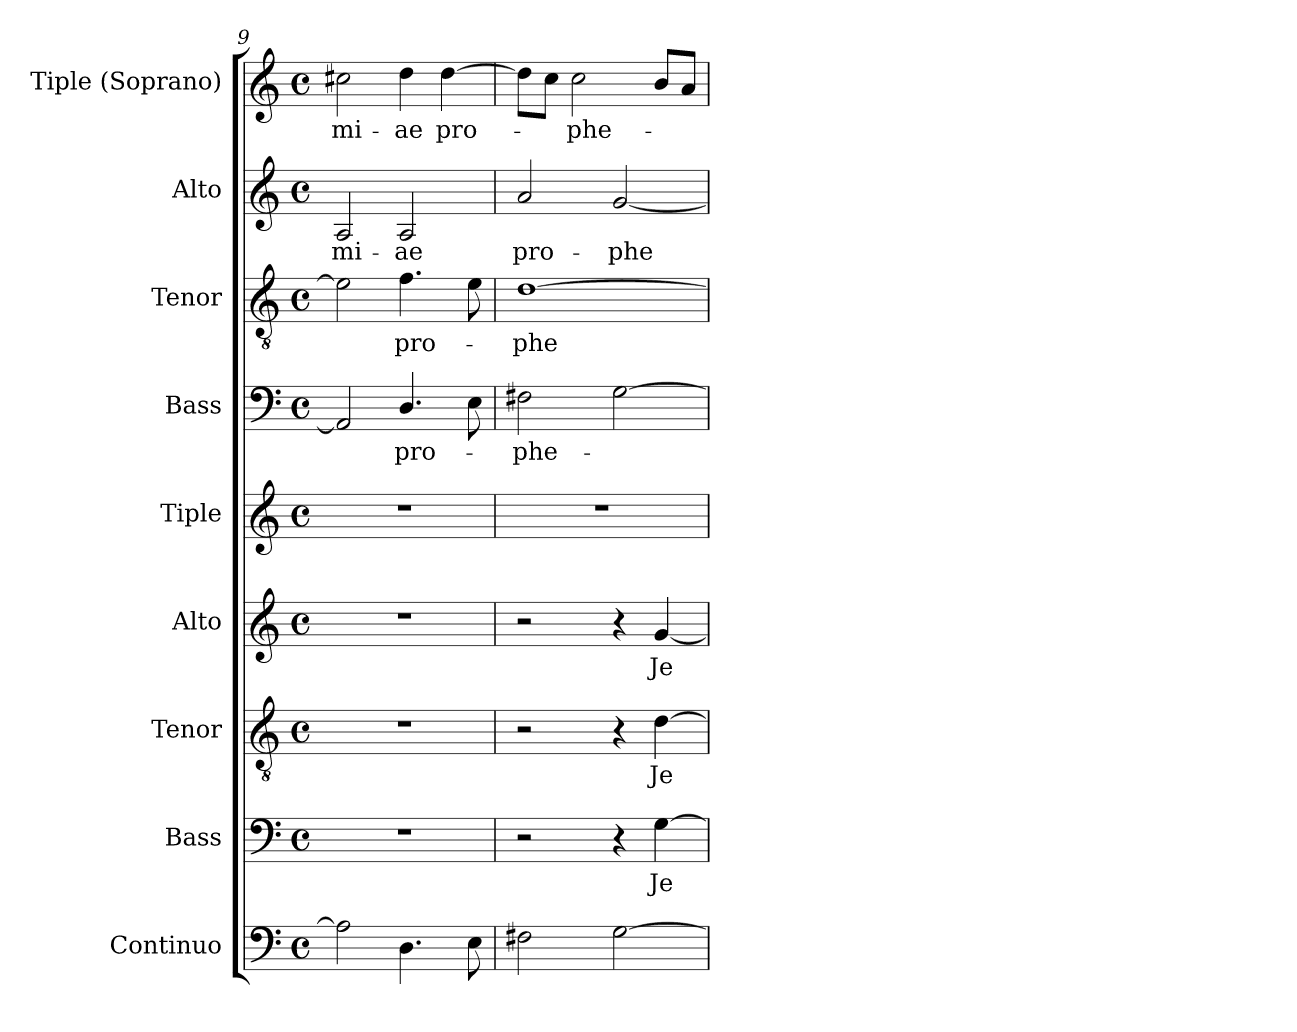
**kern	**kern	**text	**kern	**text	**kern	**text	**kern	**kern	**text	**kern	**text	**kern	**text	**kern	**text
*part9	*part8	*part8	*part7	*part7	*part6	*part6	*part5	*part4	*part4	*part3	*part3	*part2	*part2	*part1	*part1
*staff9	*staff8	*staff8	*staff7	*staff7	*staff6	*staff6	*staff5	*staff4	*staff4	*staff3	*staff3	*staff2	*staff2	*staff1	*staff1
*I"Continuo	*I"Bass	*	*I"Tenor	*	*I"Alto	*	*I"Tiple	*I"Bass	*	*I"Tenor	*	*I"Alto	*	*I"Tiple (Soprano)	*
*I'Cont.	*I'B.	*	*I'T.	*	*I'A.	*	*	*I'B.	*	*I'T.	*	*I'A.	*	*I'S.	*
*clefF4	*clefF4	*	*clefGv2	*	*clefG2	*	*clefG2	*clefF4	*	*clefGv2	*	*clefG2	*	*clefG2	*
*	*	*	*ITrd7c12	*	*	*	*	*	*	*ITrd7c12	*	*	*	*	*
*k[]	*k[]	*	*k[]	*	*k[]	*	*k[]	*k[]	*	*k[]	*	*k[]	*	*k[]	*
*C:	*C:	*	*C:	*	*C:	*	*C:	*C:	*	*C:	*	*C:	*	*C:	*
*M4/4	*M4/4	*	*M4/4	*	*M4/4	*	*M4/4	*M4/4	*	*M4/4	*	*M4/4	*	*M4/4	*
*met(c)	*met(c)	*	*met(c)	*	*met(c)	*	*met(c)	*met(c)	*	*met(c)	*	*met(c)	*	*met(c)	*
=9	=9	=9	=9	=9	=9	=9	=9	=9	=9	=9	=9	=9	=9	=9	=9
!	!	!	!	!	!	!	!	!	!	!	!	!	!LO:LY:b:color=#000000	!	!
!	!	!	!	!	!	!	!	!	!	!	!	!	!	!	!LO:LY:b:color=#000000
2Ai\]	1r	.	1r	.	1r	.	1r	2AAi/]	.	2Ei\]	.	2Ai/	-mi-	2cc#Xi\	-mi-
!	!	!	!	!	!	!	!	!	!LO:LY:b:color=#000000	!	!	!	!	!	!
!	!	!	!	!	!	!	!	!	!	!	!LO:LY:b:color=#000000	!	!	!	!
!	!	!	!	!	!	!	!	!	!	!	!	!	!LO:LY:b:color=#000000	!	!
!	!	!	!	!	!	!	!	!	!	!	!	!	!	!	!LO:LY:b:color=#000000
4.Di\	.	.	.	.	.	.	.	4.Di/	pro-	4.Fi\	pro-	2Ai/	-ae	4ddi\	-ae
!	!	!	!	!	!	!	!	!	!	!	!	!	!	!	!LO:LY:b:color=#000000
.	.	.	.	.	.	.	.	.	.	.	.	.	.	[4ddi\	pro-
8Ei\	.	.	.	.	.	.	.	8Ei\	.	8Ei\	.	.	.	.	.
=10	=10	=10	=10	=10	=10	=10	=10	=10	=10	=10	=10	=10	=10	=10	=10
!	!	!	!	!	!	!	!	!	!LO:LY:b:color=#000000	!	!	!	!	!	!
!	!	!	!	!	!	!	!	!	!	!	!LO:LY:b:color=#000000	!	!	!	!
!	!	!	!	!	!	!	!	!	!	!	!	!	!LO:LY:b:color=#000000	!	!
2F#Xi\	2r	.	2r	.	2r	.	1r	2F#Xi\	-phe-	[1Di	-phe-	2ai/	pro-	8ddi\L]	.
.	.	.	.	.	.	.	.	.	.	.	.	.	.	8cci\J	.
!	!	!	!	!	!	!	!	!	!	!	!	!	!	!	!LO:LY:b:color=#000000
.	.	.	.	.	.	.	.	.	.	.	.	.	.	2cci\	-phe-
!	!	!	!	!	!	!	!	!	!	!	!	!	!LO:LY:b:color=#000000	!	!
[2Gi\	4r	.	4r	.	4r	.	.	[2Gi\	.	.	.	[2gi/	-phe-	.	.
!	!	!LO:LY:b:color=#000000	!	!	!	!	!	!	!	!	!	!	!	!	!
!	!	!	!	!LO:LY:b:color=#000000	!	!	!	!	!	!	!	!	!	!	!
!	!	!	!	!	!	!LO:LY:b:color=#000000	!	!	!	!	!	!	!	!	!
.	[4Gi\	Je-	[4Di\	Je-	[4gi/	Je-	.	.	.	.	.	.	.	8bi/L	.
.	.	.	.	.	.	.	.	.	.	.	.	.	.	8ai/J	.
=	=	=	=	=	=	=	=	=	=	=	=	=	=	=	=
*-	*-	*-	*-	*-	*-	*-	*-	*-	*-	*-	*-	*-	*-	*-	*-
